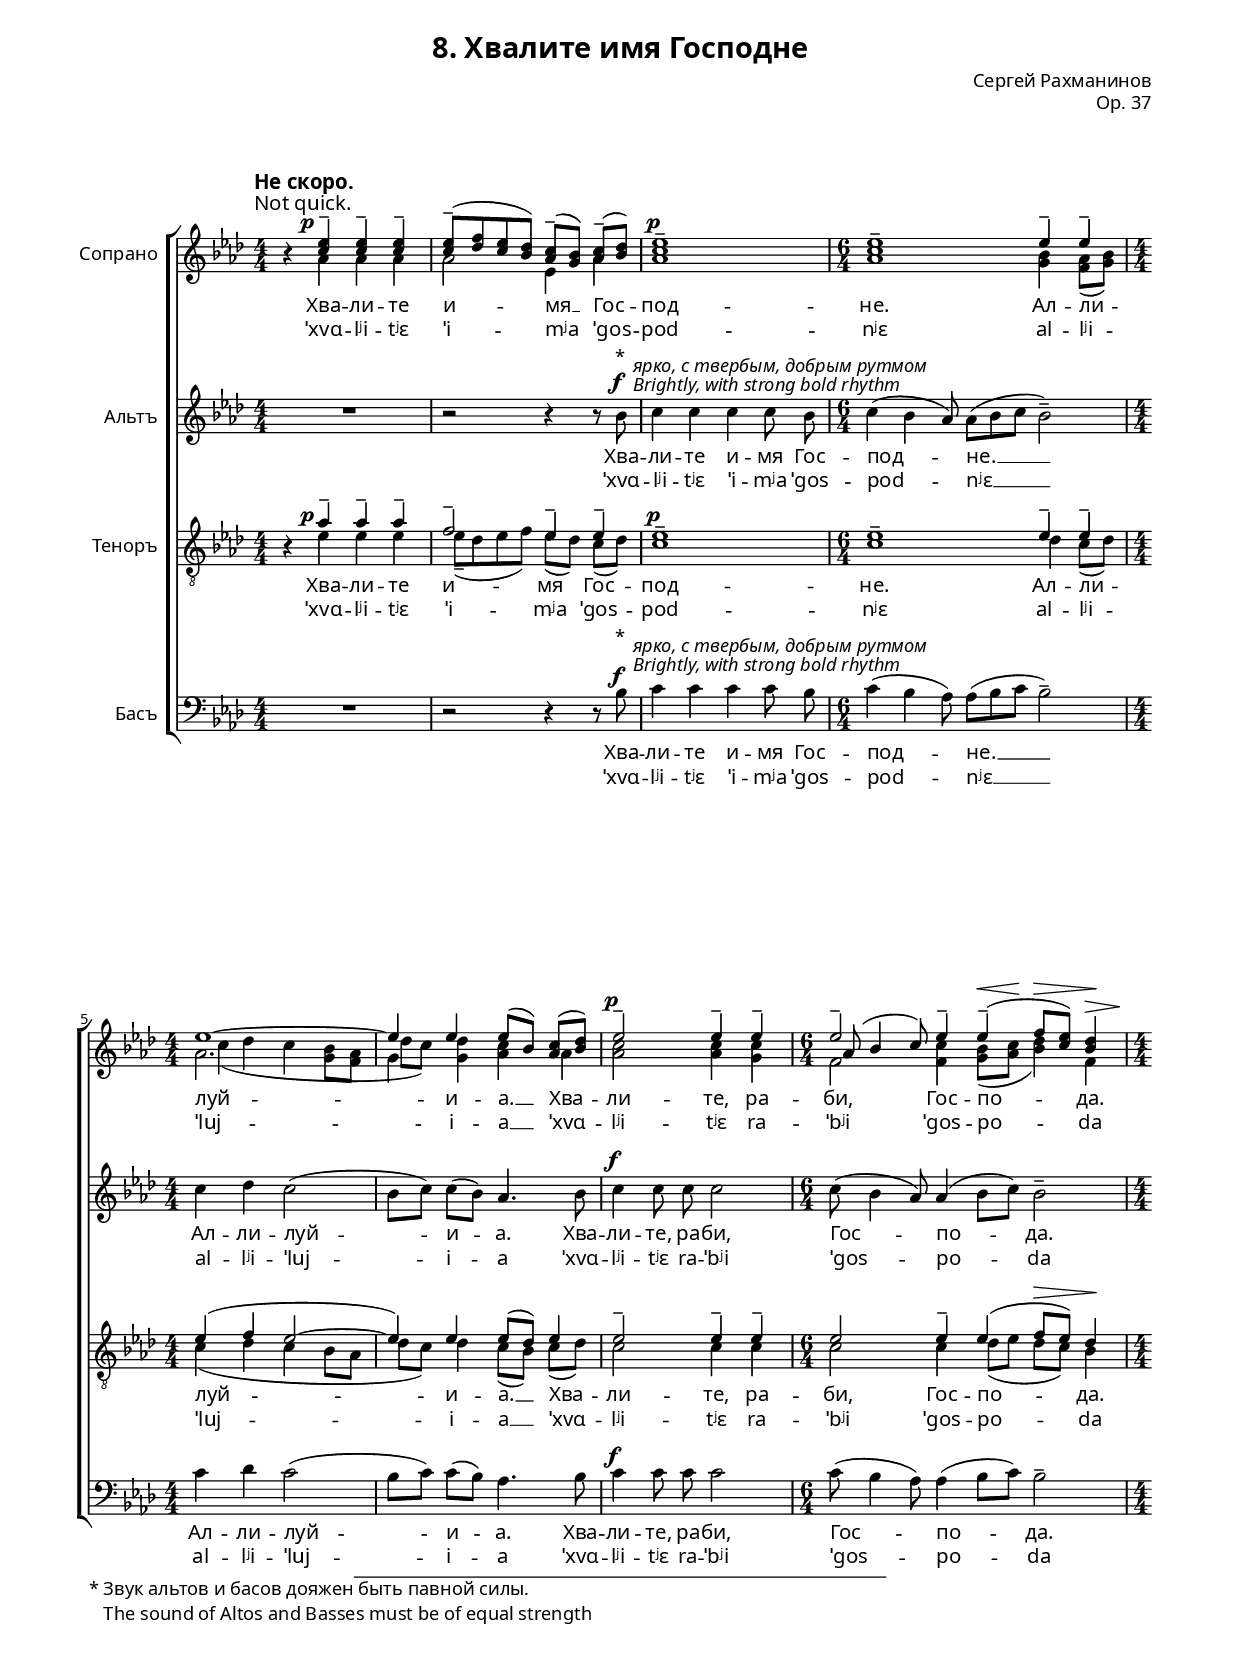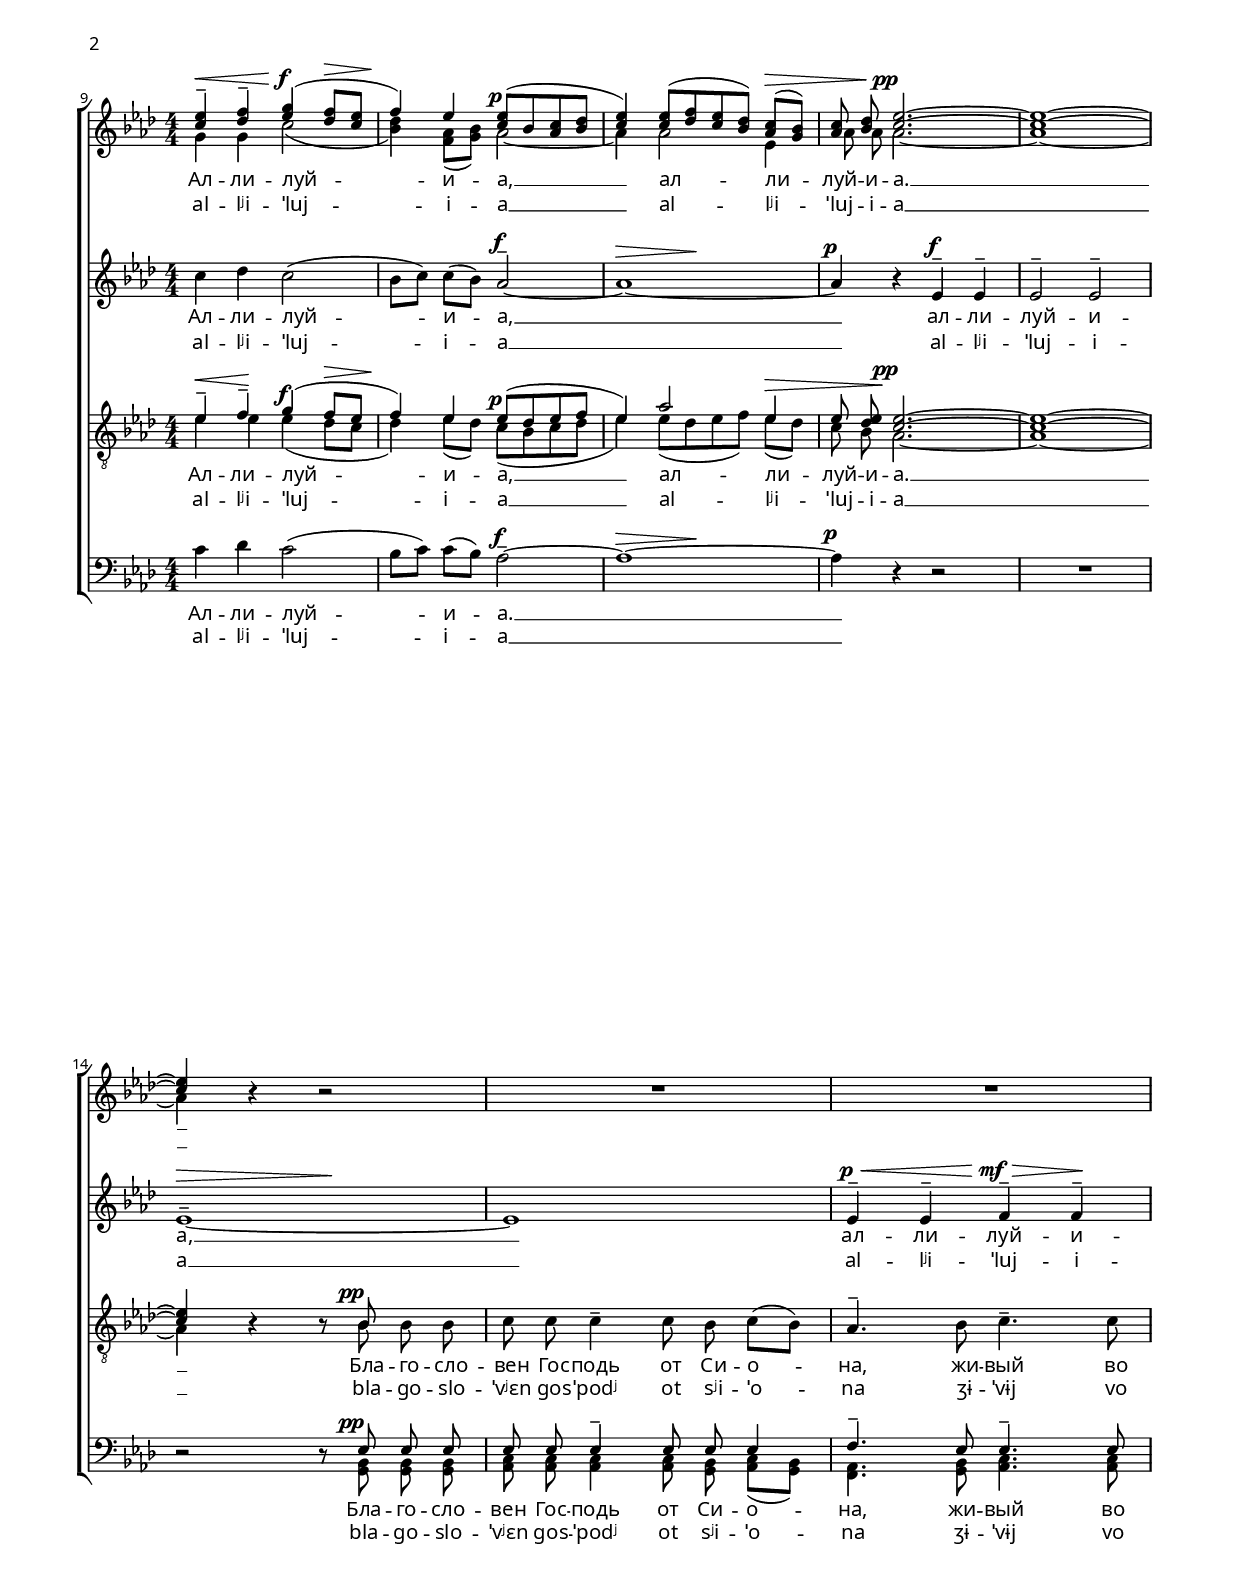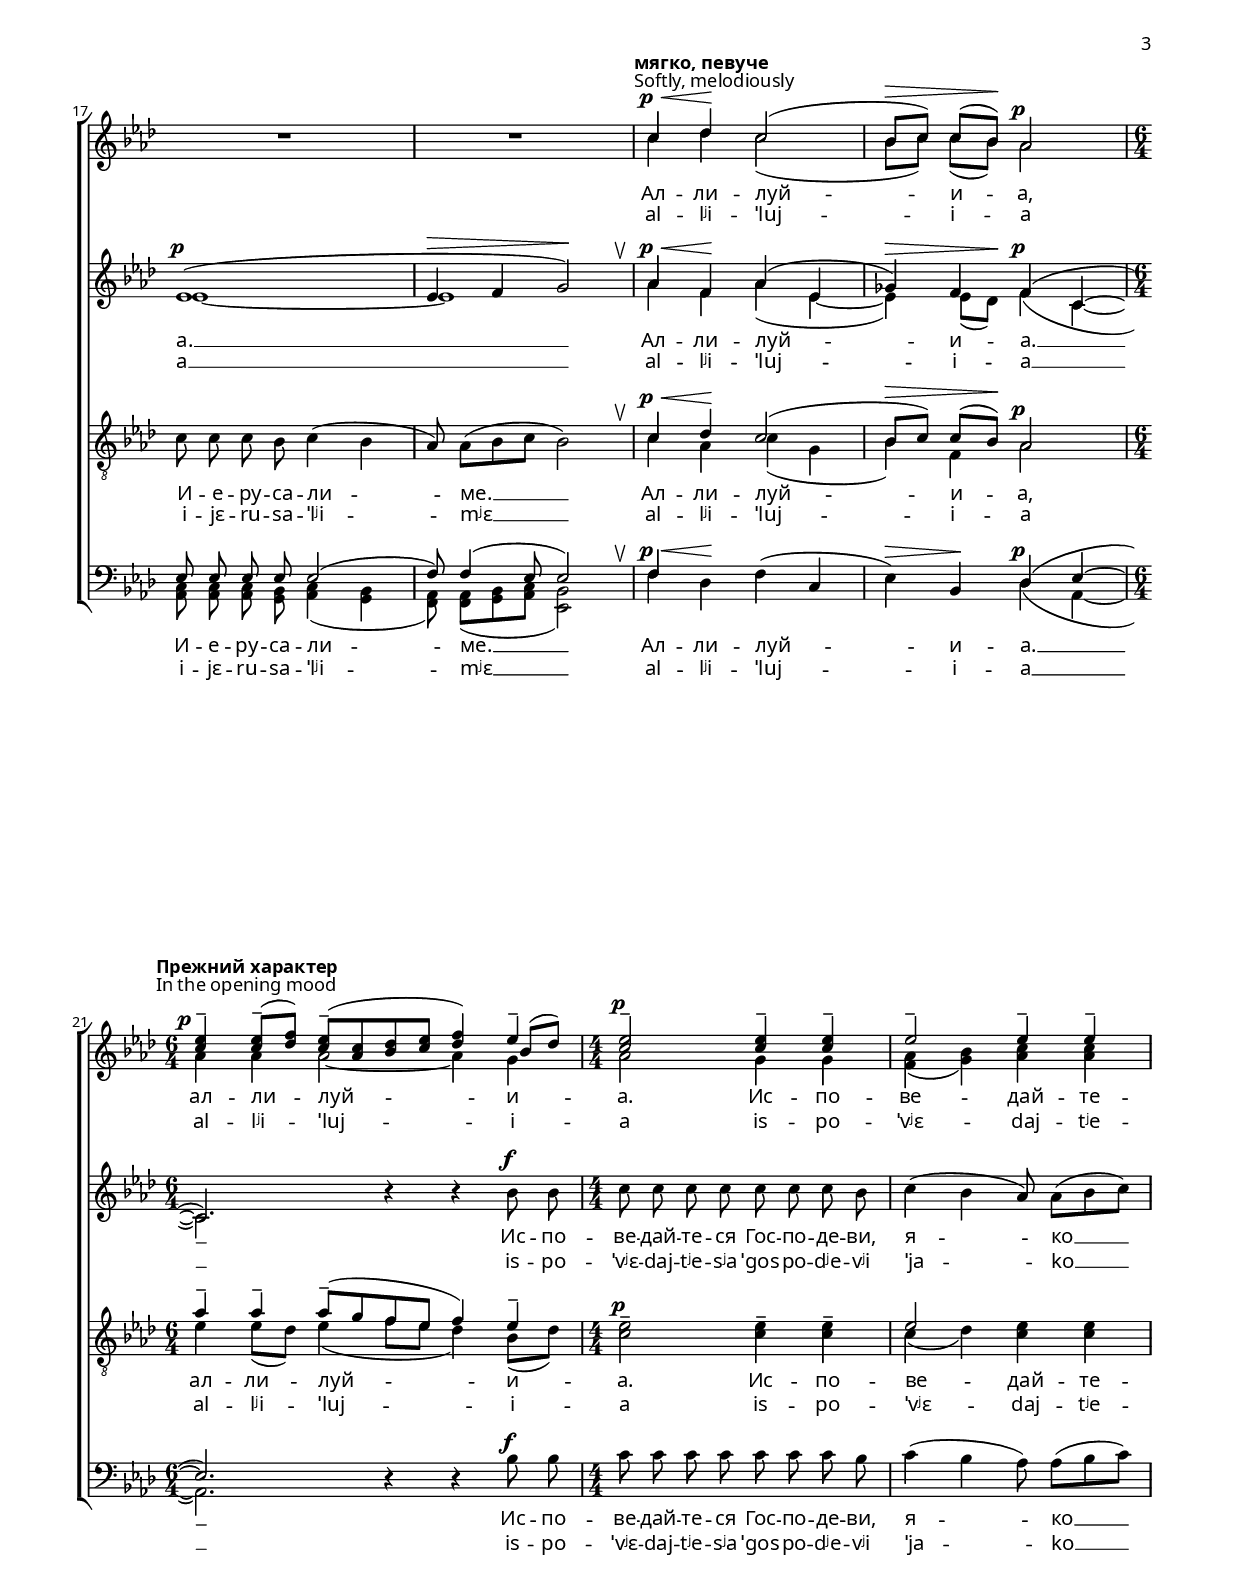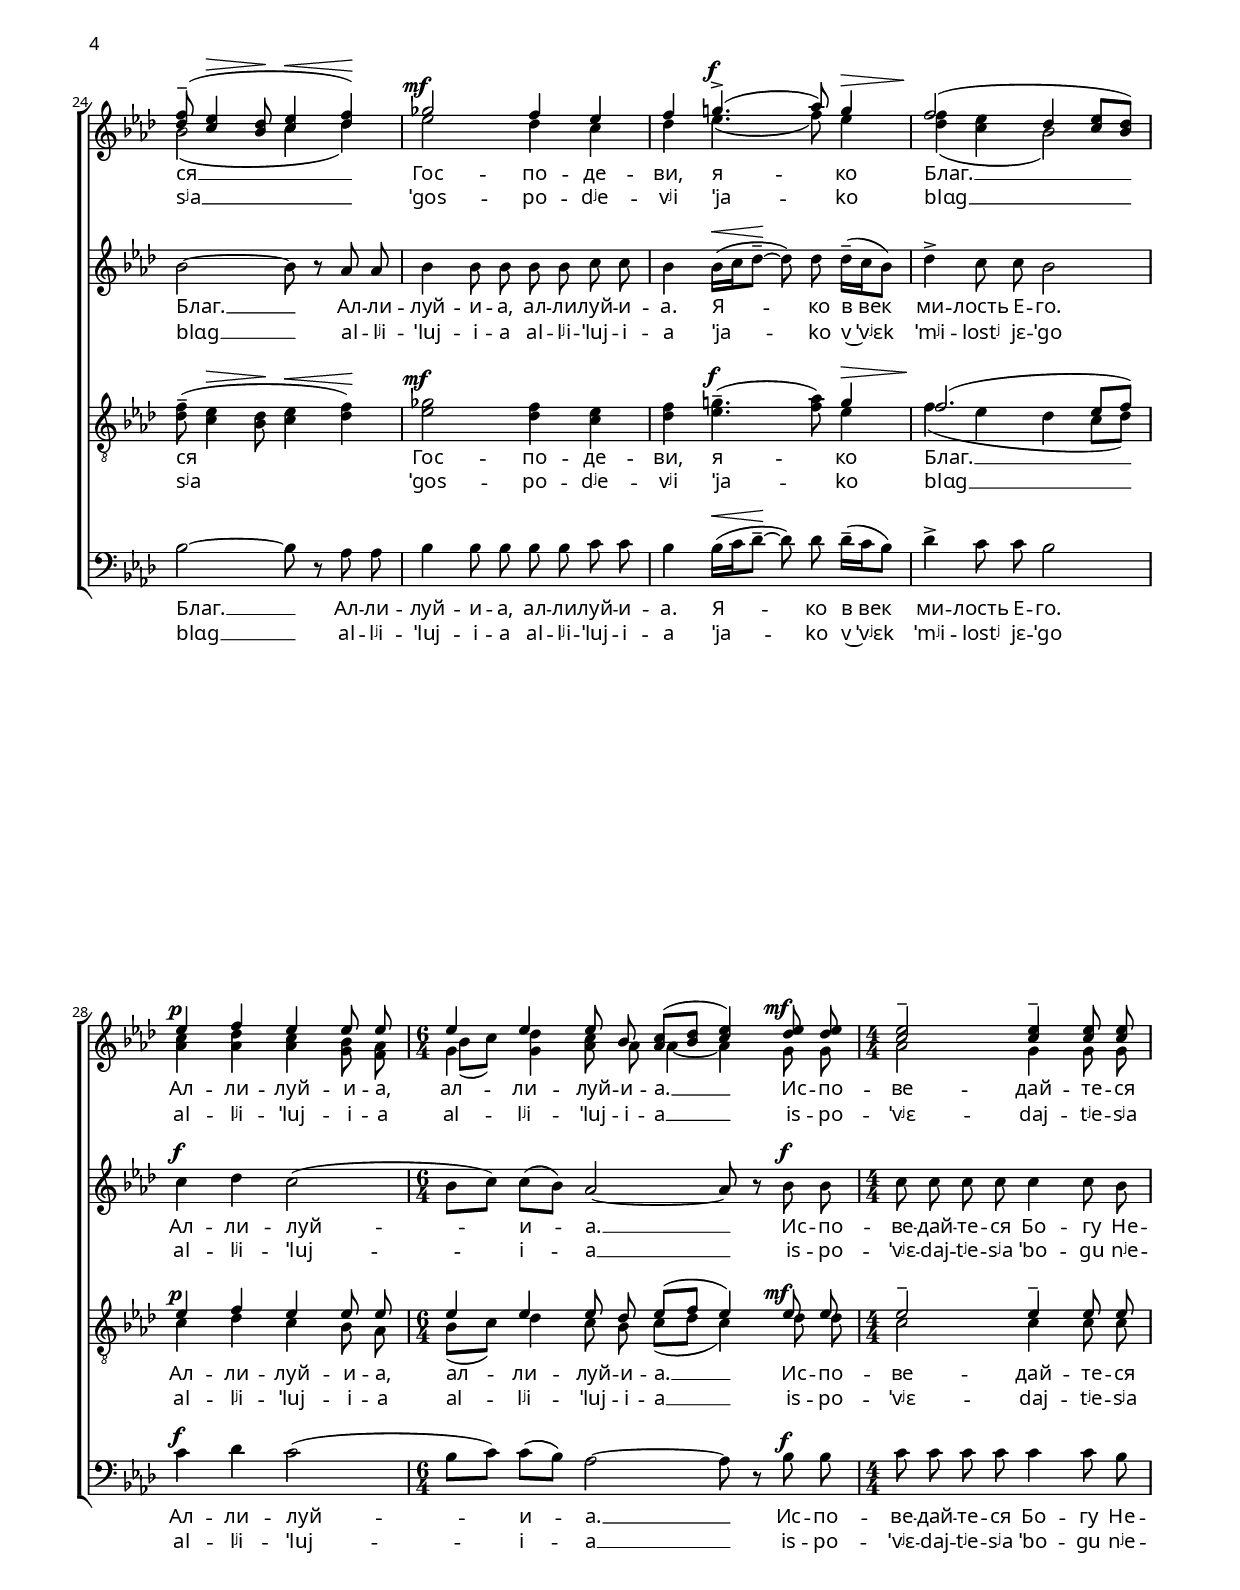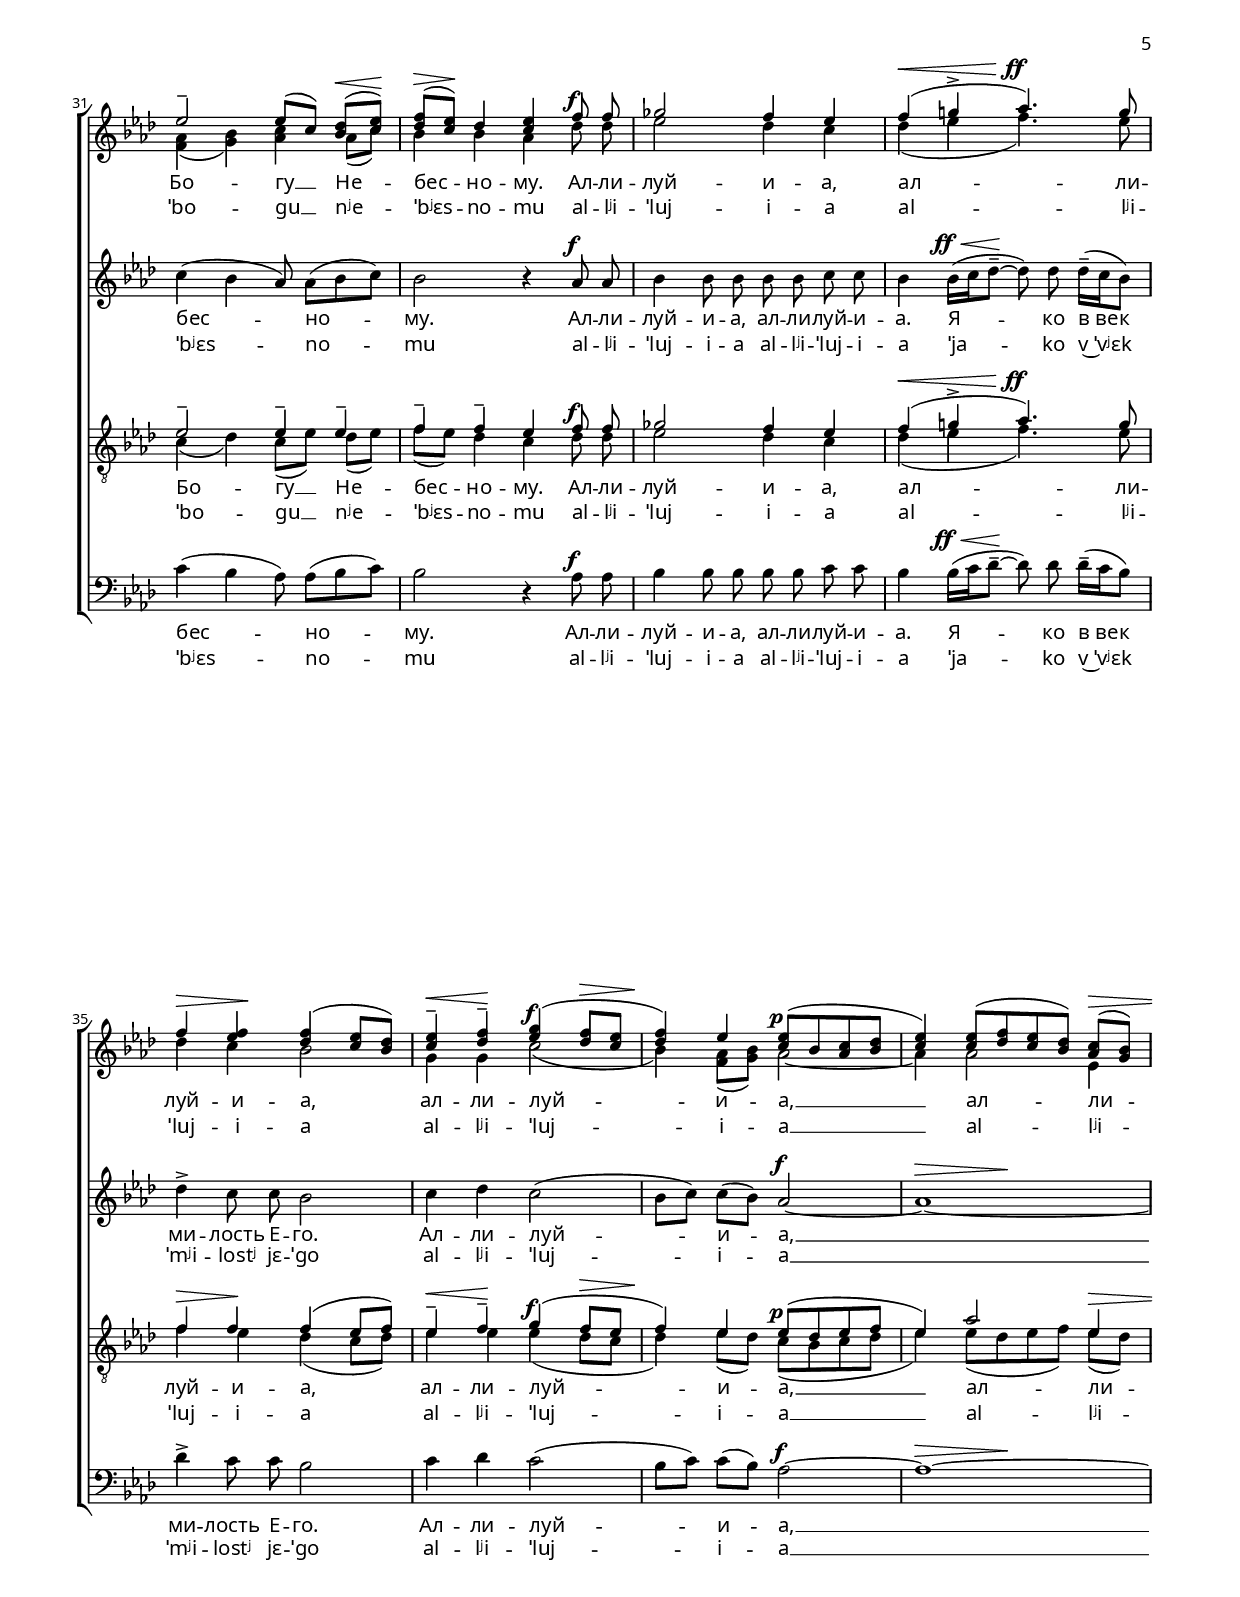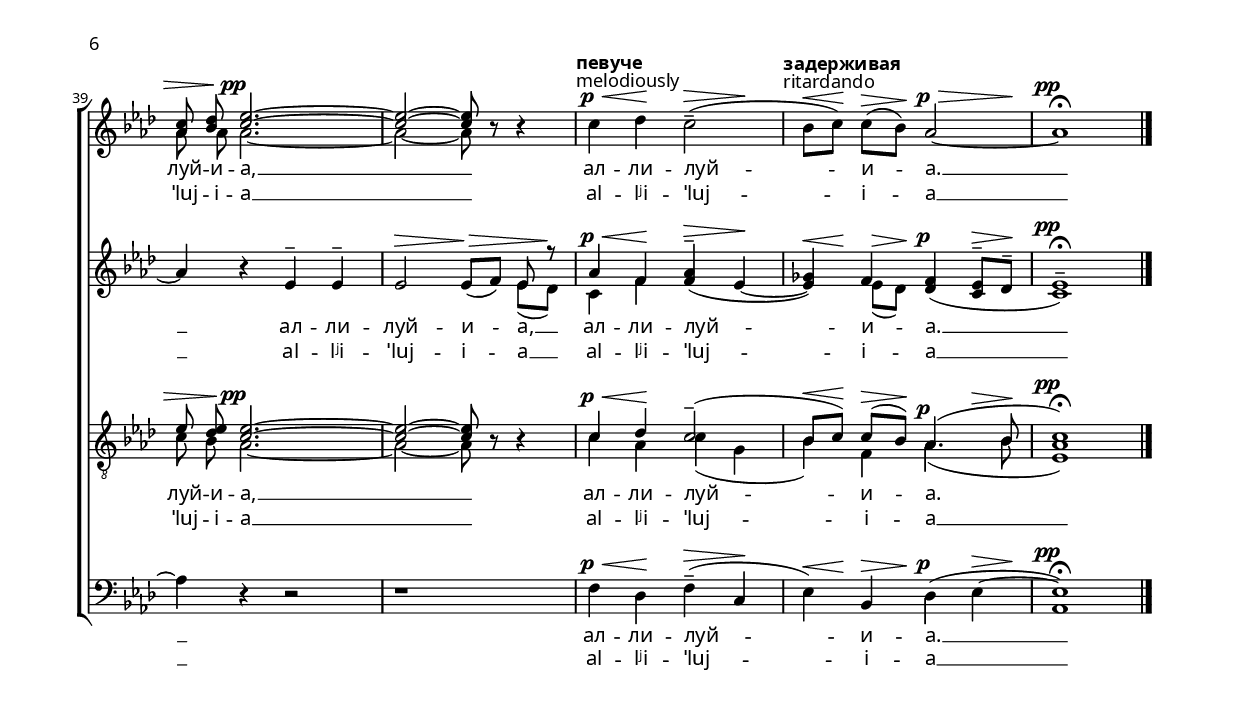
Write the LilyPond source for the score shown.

\version "2.24.0"

\version "2.24.0"
humming = \markup {\bold +}

soprano = \markup{ \center-align { "Сопрано" } }
alto = \markup{ \center-align { "Альтъ" } }
tenor = \markup{ \center-align { "Теноръ" } }
t-solo = \markup{ \center-align { "Т.соло" } }
bass = \markup{ \center-align { "Басъ" } }

% fairly quick
abbastanza_presto = \markup{\bold "Довольно скоро"}

% In moderate tempo
ritmo_moderato_metà_del_movimento = \markup {\left-align {\bold "Умеренный темп"} "(движение половинами)"}

%
molto_espressivo = \markup { "очень выразительно" }

abbastanza_presto_ma_con_calma_e_delicatezza = \markup {\bold  "Довольно скоро, но покойно и мягко"}
% Ogni volta più forte, più allegro
ogni_volta_più_forte_più_allegro = \markup {\bold  "С каждым разом звучнее, бодрее" }
ritmo_ancora_più_veloce = \markup {\bold  "Темп еще быстрее" }
molto_ritmicamente = \markup {\bold  "очень ритмично" }
senza_sosta_leggero_morbido = \markup {\bold  "Прежний темп  легко мягко" }
senza_sosta = \markup {\bold  "Прежний темп" }

% Piuttosto lentamente ()
ritardando = \markup {\bold  "задерживая"}

non_presto = \markup {{\bold  "не скоро"} "(движение половинами)" }
% un po' più lento
un_po_più_lento = \markup { \bold "немного медленнее" }
% tutto è più lento , tutto più debole
tutto_più_lento_più_debole = \markup {\bold  "всё медленнее, всё слабее" }
a_tempo = \markup {\bold  "в темпе" }
% lentamente , molto delicatamente . con un grande senso
lentamente_molto_delicatamente_con_un_grande_senso = \markup {\bold  "медленно, очень мягко. с большим чувством"}


lentamente = \markup {{\bold  "медленно"}}
perdersi = \markup {{\bold "теряясь"}}
short_edition = \markup {{\bold  "Облегченная редакция"}}


%% All movements
ritenuto = \tempo "задерживая"

%% Movement 4
adagietto_allaBreve = \tempo \markup {"Довольно медленно" \small \medium "(движение половинами)"}
pocoRitenuto = \tempo "немного задерживая"
aTempo = \tempo "прежний темп"
dirMoltoCantabile = \markup {\small \italic  "очень певуче" }


%% Movement 6
% Andante, leggiero, molto dolce
tempo_Покойно_легко_очень_нежно = \tempo "Покойно, легко, очень нежно"

% molto dolce
dir_очень_нежно = \markup {\small \italic "очень нежно"}
% poco marcato
dir_немного_выделяя = \markup { \small \italic "немного выделяя" }

lunga_pausa = \markup { \column { \center-align {\bold "длинная" \line {\bold "пауза"} } } }

% In the original manuscript titled Doxology small
% = \markup { "В автографе первоначально озаглавлено Славословие малое" }


%% Movement 12

tempoTrans =
#(define-music-function
     (tempoChu tempoIt)
     (markup? markup?)
   #{
     \tempo \markup \large { \override #'(baseline-skip . 2.5 ) \column { \line { \bold \concat { #tempoChu "." } } \line { \normal-text \concat { #tempoIt "."} }}}
   #})

textMarkTrans =
#(define-music-function
     (textChu textIt)
     (markup? markup?)
   #{
     \textMark \markup \normalsize { \column { \line { \bold #textChu } \line { #textIt  }}}
   #})

tempoAndMarkTrans =
#(define-music-function
     (tempoChu markChu tempoIt markIt)
     (markup? markup? markup? markup?)
   #{
     \tempo \markup \large { \column { \line { \bold \large \concat { #tempoChu "." } \normalsize #markChu } \line { \normal-text \large \concat { #tempoIt "."}  \normalsize \normal-text #markIt }}}
   #})

tempoAndMarkTransV =
#(define-music-function
     (tempoChu markChu tempoIt markIt)
     (markup? markup? markup? markup?)
   #{
     \tempo \markup \large { \override #'(baseline-skip . 2 ) \column {
         \line { \bold \large #tempoChu }
         \line { \normalsize #markChu }
         \vspace #.2
         \line { \normal-text \large #tempoIt }
         \line { \normalsize \normal-text #markIt }
    }}
   #})

dirTrans =
#(define-music-function
    (textChu textIt)
    (markup? markup?)
  #{
    ^\markup \normalsize {
      \override #'(baseline-skip . 1.8 )
      \italic \column { \line { #textChu } \line { #textIt  }}
    }
  #})

tempo_Медленнее = \tempoTrans "Медленнее" "Più lento"
tempo_medlennee = \tempoTrans "Медленнее" "Slower"
tempo_Медленнее_певуче = \tempoAndMarkTrans "Медленнее" "Певуче" "Più lento" "Cantabile"
tempo_Медленнее_певуче_V = \tempoAndMarkTransV "Медленнее." "Певуче." "Più lento" "Cantabile"
tempo_Еще_шире = \tempoTrans "Еще шире" "Allargando" % "Ancora piu largo"
% Прежний темп
tempo_В_прежнем_темпе = \tempoTrans "В прежнем темпе" "Tempo I"

mark_v_tempe = \textMarkTrans "в темпе" "a tempo"
mark_в_темпе = \textMarkTrans "в темпе" "a tempo"
tempo_В_темпе = \tempoTrans "В темпе" "A tempo"
tempo_Темп_быстрее = \tempoTrans "Темп быстрее" "Più mosso"
tempo_бсё_оживленнее = \tempoAndMarkTrans "Темп бсё оживленнее" "Звучность остается легкой" "Più vivace" "Sempre leggiero"

mark_мягко = \textMarkTrans "мягко" "dolce"
mark_ослабляя_звук = \textMarkTrans "ослабляя звук" "diminuendo"

dir_певуче = \dirTrans "певуче" "cantabile"
dir_коротким_звуком = \dirTrans "коротким звуком" "secco"
dir_легко = \dirTrans "легко" "leggiero"

%% Movement 8

% Bright, with a strong, solid rhthym
dir_jarko_s_tverbym_dobrym_rytmom = \dirTrans "ярко, с твербым, добрым рутмом" "Brightly, with strong bold rhythm"
mark_mjagko_pevutshe = \textMarkTrans "мягко, певуче" "Softly, melodiously"
mark_prezhdnij_harakter = \textMarkTrans "Прежний характер" "In the opening mood"

%% Movement 9
tempo_medlennee_tjazhelee = \tempoTrans "Медленнее, тяжелее" "Slower, heavier"
dir_zytshno = \dirTrans "зычно" "resonantly"
tempo_kak_prezhde = \tempoTrans "Темп, как прежде" "Tempo as before" % Sama kuin ennen
dir_vyrazytelno = \dirTrans "выразительно" "expressively" % ilmeikkäästi
mark_eshtshe_medlennee_i_zadershivaja = \tempoTrans "Еще медленнее и задерживая" "Still slower"
tempo_medlenno_i_pevutshe = \tempoTrans "Медленно и певуче" "Slowly and melodiously"
tempo_opjat_medlennee = \tempoTrans "Опять медленнее" "Again slower"
tempo_shtshiroko = \tempoTrans "Щироко" "Broadly"
tempo_pervonachalnyj_temp_quasi_mormorando = \tempoAndMarkTransV "Первоначальный темп" "Почти шепотом. Выделяются только указанные нажимы" "The opening tempo" "Almost whispering. Only the notes expressly marked should stand out"

mark_pevutshe = \textMarkTrans "певуче" "melodiously"

%% Movement 10

dir_silno_reshitelno_etc = \dirTrans "Сильно. Решительно. Акцентируя все ноты" "Strong resolute, accentuating all notes"
dir_kak_ranshe = \dirTrans "Как раньше" "As before"

%% Movement 11
tempo_medlenno_tjagutshe_etc = \tempoAndMarkTrans "Медленно. Тягуче" "Бсе время опираясь на мелодию басов" "Slowly, drawn out" "The structure of the upper voices is superimposed throughout on the melody of the bass" % Adagio. Sostenuto
tempo_tot_zhe_temp_etc = \tempoAndMarkTransV
  \markup { \concat {
      "Тот же темп "
      \override #'(font-size . -3) \rhythm {{ 4 }}
      "="
      \override #'(font-size . -3) \rhythm {{ 4 }}
  }}
  "Очень легко и нежно"
  "In the same tempo" % L'istesso tempo
  "Very lightly and tenderly" % Molto leggiero e dolce

tempo_kak_v_natshale = \tempoTrans "Как в начале" "As at the beginning"
tempo_kak_ranshe = \tempoTrans "Как раньше" "As before"
temp_nemnogo_bystree_nervonatshalnogo = \tempoTrans "Темп немного быстрее нервоначального" "Tempo a little quicker than at the beginning"
tempo_predyduschij_temp = \tempoTrans "Предыдущий темп" "The former tempo"
tempo_pervonachalnyj_temp = \tempoTrans "Первоначальный темп" "The opening tempo" % p.45 Tempo of the beginning
tempo_zamedljaja_i_oslabljaja_zvutshnost = \tempoTrans "Замедляя и ослабляя звучность" "Always slower and slower" % Hidastaen ja sointia heikentäen -> Rallentando e diminuendo??
tempo_kak_i_prezhnih_slutshajah = \tempoTrans "Как и прежних случаях" "As before" % Kuten aikaisemmissa tapauksissa

dir_nemnogo_vydvigaja_nizhnij_golos = \dirTrans "немного выдвигая нижний голос" "The lower voice a little prominent"
mark_usilivaja_zvutshnost = \textMarkTrans "усиливая звучность" "Always louder" % Voimakkaammin

%% Movement 14
% нежно gently - soave?; мягко softly - dolce?
% MR oli tuossa molto soave...
mark_otchenj_mjagko = \textMarkTrans "очень мягко" "dolcissimo"
mark_postepenno_oslablajaja_zvuk = \textMarkTrans "постепенно ослабляя звук" "diminuendo"
% Movement 9, 14
dir_nemnogo_vydeljaja = \dirTrans "немного выделяя" "poco marcato"

%% All movements
tempo_medlenno = \tempoTrans "Медленно" "Adagio" % Andante sostenuto? Lento? Andante?
tempo_ne_skoro = \tempoTrans "Не скоро" "Not quick"
tempo_ne_skoro_alla_breve = \tempoAndMarkTrans "Не скоро" "(движение половинами)" "Not quick" "(beat halves)"
tempo_Довольно_скоро = \tempoTrans "Довольно скоро" "Moderato"
tempo_dobolno_skoro = \tempoTrans "Довольно скоро" "Fairly quick"
tempo_dobolno_skoro_s_jarkom_rutmom = \tempoTrans "Довольно скоро, с ярком рутмом" "Moderato, con ritmo vivace"

tempo_prezhnij_temp = \tempoTrans "Прежний темп" "Tempo I"

mark_zaderzhivaja = \textMarkTrans "задерживая" "ritardando"
mark_zaderzh = \textMarkTrans "задерж." "rit."
mark_nemnogo_skoree = \textMarkTrans "немного скорее" "poco più mosso"
tempo_nemnogo_skoree_s_vozmozhnoi_etc = \tempoAndMarkTrans "Немного скорее" "С возмошной силой и твердостью" "A little quicker" "With all possible force and energy"

dir_otshen_pevutshe = \dirTrans "очень певуче" "very melodiously"
dir_otshen_mjagko = \dirTrans "очень мягко" "very dulcet"
dir_korotkim_zvukom = \dirTrans "коротким звуком" "detached, not legato" % p.53
dir_legko = \dirTrans "легко" "lightly"
dir_silno = \dirTrans "сильно" "standing out"

%% Deprecated
ritardando = \textMarkTrans "задерживая" "ritardando"

\include "../layout.ily"
\version "2.24.0"

\version "2.24.0"

sXVIIIaOne = \relative es'' {
  r4 es4-- \tweak DynamicText.X-offset -2 \p es4-- es4-- | % 2
  es8--([ f8 es8 des8]) c8--([ bes8]) c8--([ des8]) | % 3
  es1-- \p | % 4
}
sXVIIIaTwo = \relative c'' {
  r4 c4-- \tweak DynamicText.X-offset -2 \p c4-- c4-- | % 2
  c8--([ des8 c8 bes8]) as8--([ g8]) as8--([ bes8]) | % 3
  c1-- \p | % 4
}
sXVIIIaThree = \relative as' {
  r4 as4-- \tweak DynamicText.X-offset -2 \p as4-- as4-- | % 2
  as2 es4 as4 | % 3
  as1-- \p | % 4
}

sXVIIIbOne = \relative es'' {
  es1-- es4-- es4-- | % 5
}
sXVIIIbTwo = \relative c'' {
  c1-- bes4 as8([ bes8]) | % 5
}
sXVIIIbThree = \relative as' {
  as1-- g4 f8([ g8]) | % 5
}

sXVIIIcOne = \relative es'' {
  es1~ | % 6
  es4 es4 es8([ bes8]) <as c>8([ <bes des>8]) | % 7
  es2-- \p es4-- es4-- | % 8
  \time 6/4  es2-- es4-- es4(-- f8[ <c es>8]) <bes des>4
  \> | % 9

  <c es>4-- \< <des f>4-- <es g>4( \f <des f>8 \> [ <c es>8] |
  \barNumberCheck #10
  f4) \! es4 <c es>8([ \p bes8 <as c>8 <bes des>8] | % 11
  <c es>4) <c es>8([ <des f>8 <c es>8 <bes des>8]) <as c>8([ \> <g bes>8]) | % 12
  <as c>8 <bes des>8 <c es>2.~ \pp | % 13
  <c es>1~ | % 14

  <c es>4
}
sXVIIIcTwo = \relative c'' {
  \once \override NoteColumn.force-hshift = #2.0
  c4( des4 c4 s4 | % 6
  \once \override NoteColumn.force-hshift = #1.2
  des8[ c8]) s4 s4 s4 | % 7
  s1 | % 8
  \voiceThree
  \once \override NoteColumn.force-hshift = #1.2
  as8( bes4 c8) s4 s4 s4 s4 | % 9

  s1*5 | % 14
}
sXVIIIcThree = \relative as' {
  as2. <g bes>8[ <f as>8] | % 6
  g4 <g des'>4 <as c>4 \once \override NoteColumn.force-hshift = #1.2 as4 | % 7
  <as c>2 <as c>4 <g c>4 | % 8
  f2 <f c'>4 <g bes>8([ \< <as c>8] \! <bes des>4) \> f4 \! | % 9

  g4 g4 c2( | \barNumberCheck #10
  <bes des>4) <f as>8([ <g bes>8]) as2~ | % 11
  as4 as2 es4 | % 12
  \once \override NoteColumn.force-hshift = #1.2 as8
  as8 as2.~ | % 13
  as1~ | % 14

  as4
}

sXVIIId = \relative {
  r4 r2 | % 15
  R1*4 | % 19
}

sXVIIIeOne = \relative c'' {
  c4 \p \< des4 \! c2( | \barNumberCheck #20
  bes8[ \> c8]) c8([ bes8]) \! as2 \p | % 21

  <c es>4-- \tweak DynamicText.X-offset -2 \p
  <c es>8--([ <des f>8]) <c es>8--([ <as c>8 <bes des>8 <c es>8] <des f>4)
  es4-- | % 22
  <c es>2-- \p <c es>4-- <c es>4-- | % 23
  es2-- es4-- es4-- | % 24

  <des f>8--( <c es>4 \> <bes des>8 \! <c es>4 \< <des f>4) \! | % 25
  ges2 \mf f4 es4 | % 26
  f4 g!4.->( \f as8) g4 \> | % 27
  f2( \! des4 <c es>8[ <bes des>8]) | % 28

  es4 \p f4 es4 es8 es8 | % 29
  es4 es4 es8 bes8 <as c>8([ <bes des>8] <c es>4) <des es>8 \mf <des es>8 |
  \barNumberCheck #30
  <c es>2-- <c es>4-- <c es>8 <c es>8 | % 31

  es2-- es8([ c8]) <bes des>8([ \< <c es>8]) \! | % 32
  <des f>8([ \> <c es>8]) \! des4 <c es>4 f8 \f f8 | % 33
  ges2 f4 es4 | % 34
  f4( \< g!4-> as4. ) \ff g8 | % 35

  f4 \> <es f>4 \! <des f>4( <c es>8[ <bes des>8]) | % 36
  <c es>4-- \< <des f>4-- \! <es g>4( \f <des f>8[ \> <c es>8] | % 37
  <des f>4) \! es4 <c es>8([ \p bes8 <as c>8 <bes des>8] | % 38
  <c es>4) <c es>8([ <des f>8 <c es>8 <bes des>8]) <as c>8([ \> <g bes>8]) | % 39

  <as c>8 <bes des>8 <c es>2.~ \pp | \barNumberCheck #40
  <c es>2~ <c es>8
}
sXVIIIeTwo = \relative c'' {
  s1*2 | % 21

  \voiceThree
  s4*5 \once \override NoteColumn.force-hshift = #1.2 bes8([ des8]) | % 22
  s1*2 | % 24

  s1*4 | % 28

  \voiceFour
  s1 | \once \override NoteColumn.force-hshift = #1.2 bes8([ c8]) s4*5 |
  s1 | % 31
}
sXVIIIeThree = \relative c'' {
  c4 des4 c2( | \barNumberCheck #20
  bes8[ c8]) c8([ bes8]) as2 | % 21

  as4 as4 as2~ as4 g4 | % 22
  as2 g4 g4 | % 23
  <f as>4( <g bes>4) <as c>4 <as c>4 | % 24

  bes2( c4 des4) % | 25
  es2 des4 c4 | % 26
  des4 es4.( f8) es4 | % 27
  <des f>4( <c es>4 bes2) | % 28

  <as c>4 <as des>4 <as c>4 <g bes>8 <f as>8 | % 29
  g4 <g des'>4 <as c>8 as8 \once \override NoteColumn.force-hshift = #1.2 as4 ~ as4 g8 g8 | \barNumberCheck #30
  as2 g4 g8 g8 | % 31

  <f as>4( <g bes>4) <as c>4 as8([ c8]) | % 32
  bes4 bes4 as4 des8 des8 | % 33
  es2 des4 c4 | % 34
  des4( es4 f4.) es8 | % 35

  des4 c4 bes2 | % 36
  g4 g4 c2( | % 37
  bes4) <f as>8([ <g bes>8]) as2~ | % 38
  as4 as2 es4 | % 39

  as8 as8 as2.~ | \barNumberCheck #40
  as2~ as8
}


sXVIIIf =  \relative c'' {
  r8 r4 | % 41
  c4 \p \< des4 \! <>\> \after 4 \! c2--( | % 42
  bes8[ \< c8]) \! c8([ \> bes8]) \! <>\p \> \after 4. \! as2~ | % 43
  as1 \pp \fermata
}


sopranoMusicXVIII = {
  <<
    {
      \voiceOne <<
        \sXVIIIaOne
        \sXVIIIaTwo
      >>
    }
    \new Voice { \voiceTwo \voiceTwoVisual \sXVIIIaThree }
  >> \oneVoice
  <<
    { \voiceOne \sXVIIIbOne }
    \new Voice {
      \voiceTwo \voiceTwoVisual <<
        \sXVIIIbTwo
        \sXVIIIbThree
      >>
    }
  >> \oneVoice
  <<
    { \voiceOne \sXVIIIcOne }
    \new Voice { \voiceFour \voiceTwoVisual \sXVIIIcTwo }
    \new Voice { \voiceTwo \sXVIIIcThree }
  >> \oneVoice
  \sXVIIId
  <<
    { \voiceOne \sXVIIIeOne }
    \new Voice { \voiceFour \sXVIIIeTwo }
    \new Voice { \voiceTwo \sXVIIIeThree }
  >> \oneVoice
  \sXVIIIf
}

sXVIIILyricsAligner = {
  \sXVIIIaOne
  \sXVIIIbThree
  \sXVIIIcOne
  \sXVIIId
  \sXVIIIeOne
  \sXVIIIf
}

\version "2.24.0"

aXVIIIa = \relative bes' {
  R1 | % 2
  r2 r4 r8
  bes8 \f
  \tweak TextScript.X-offset 2
  -\footnote "*" #'(-0.8 . 0.05) \markup {
    "*" \column {
      "Звук альтов и басов дояжен быть павной силы."
      "The sound of Altos and Basses must be of equal strength"
    }
  } \dir_jarko_s_tverbym_dobrym_rytmom | % 3
  c4 c4 c4 c8 bes8 | % 4
  c4( bes4 as8) as8([ bes8 c8] bes2--) | % 5

  c4 des4 c2( | % 6
  bes8[ c8]) c8([ bes8]) as4. bes8 | % 7
  c4 \f c8 c8 c2 | % 8
  c8( bes4 as8) as4( bes8[ c8]) bes2-- | % 9

  c4 des4 c2( | \barNumberCheck #10
  bes8[ c8]) c8([ bes8]) as2--~ \f | % 11
  <>\> \after 8*3 \! as1~ | % 12
  as4 \p r4 es4-- \f es4-- | % 13
  es2-- es2-- | % 14

  <>\> \after 2 \! es1--~ | % 15
  es1 | % 16
  es4-- \p \< es4-- f4-- \mf \> f4-- \! | % 17
}

aXVIIIbUpper = \relative es' {
  es1( \p | % 18
  es4 \> f4 g2) \! \breathe | % 19
  as4 \p \< f4 \! as4( es4 | \barNumberCheck #20
  ges4) \> \after 8 \! f4 f4( \p c4 ~ | % 21

  c2.)
}
aXVIIIbLower = \relative es' {
  es1 ~ | % 18
  es1 | % 19
  as4 f4 as4( es4~ | \barNumberCheck #20
  es4) es8([ des8]) f4( c4 ~ | % 21

  c2.)
}

aXVIIIc = \relative bes' {
  r4 r4 bes8 \f bes8 | % 22
  c8 c8 c8 c8 c8 c8 c8 bes8 | % 23
  c4( bes4 as8) as8([ bes8 c8]) | % 24

  bes2~ bes8 r8 as8 as8 | % 25
  bes4 bes8 bes8 bes8 bes8 c8 c8 | % 26
  bes4 bes16([ \< c16 des8-- ~ \! ] des8) des8 des16--([ c16 bes8]) | % 27
  des4-> c8 c8 bes2 | % 28

  c4 \f des4 c2( | % 29
  bes8[ c8]) c8([ bes8]) as2~ as8 r8 bes8 \f bes8 | \barNumberCheck #30
  c8 c8 c8 c8 c4 c8 bes8 | % 31

  c4( bes4 as8) as8([ bes8 c8]) | % 32
  bes2 r4 as8 \f as8 | % 33
  bes4 bes8 bes8 bes8 bes8 c8 c8 | % 34
  bes4 bes16([ \ff \< c16 des8-- ~ ] \! des8) des8 des16--([ c16 bes8]) | % 35

  des4-> c8 c8 bes2 | % 36
  c4 des4 c2( | % 37
  bes8[ c8]) c8([ bes8]) as2~ \f | % 38
  <>\> \after 8*3 \! as1~ | % 39

  as4 \! r4 es4-- es4-- | \barNumberCheck #40
  es2 \> es8([ \> f8])
}

aXVIIIdUpper = \relative es' {
  es8 r8 \! | % 41
  as4 \p \< f4 \! \oneVoice <f as>4--( \> es4~ \! | % 42
  <es ges>4) \voiceOne f4 \oneVoice <des f>4( \p <c es>8--[ \> des8--] \! | % 43
  <c es>1--) \pp \fermata
}
aXVIIIdLower = \relative es' {
  es8([ des8]) | % 41
  c4 f4 s2 |
  s8 \< s8 \! es8([ \> des8]) \! s2 | % 43
  s1
}

aXVIIIdLyricsAligner = \relative es {
  es8([ des8]) | % 41
  c4 f4 f4( es4~ |
  es4) es8([ des8]) des4( c8[ des8] |
  c1) |
}

altoMusicXVIII = {
  \aXVIIIa
  << { \voiceOne \aXVIIIbUpper } \new Voice { \voiceTwo \aXVIIIbLower } >> \oneVoice
  \aXVIIIc
  << { \voiceOne \aXVIIIdUpper } \new Voice { \voiceTwo \aXVIIIdLower } >> \oneVoice
}

aXVIIILyricsAligner = {
  \aXVIIIa
  \aXVIIIbUpper
  \aXVIIIc
  \aXVIIIdLyricsAligner
}

\version "2.24.0"

tXVIIIaUpper = \relative as' {
  r4 as4-- \tweak DynamicText.X-offset -2 \p as-- as-- | % 2
  f2-- es4-- es-- | % 3
  es1-- \p | % 4
}
tXVIIIaLower = \relative es' {
  r4 es4 es es | % 2
  es8--[( des es f]) es[( des]) c[( des]) | % 3
  c1 | % 4
}

tXVIIIbUpper = \relative as' {
  es1-- es4-- es-- | % 5

  es4( f es2~ | % 6
  4) es4 es8[( des)] es4 | % 7
  es2-- 4-- 4-- | % 8
  2 4-- 4( f8[ \> es]) des4 \! | % 9

  es4-- \< f4-- \! g4( \f f8[ \> es8] | \barNumberCheck #10
  f4) \! es4 es8([ \p des8 es8 f8] | % 11
  es4) as2 es4 \> | % 12
  es8 <des es>8 \! <c es>2.~ \pp | % 13
  <c es>1~ | % 14

  <c es>4 r4 r8 bes8 \pp
}
tXVIIIbLower = \relative es' {
  c1 des4 c8[( des)] | % 5

  c4( des c bes8[ as8] | % 6
  des[ c]) des4 c8[( bes)] c[( des)] | % 7
  c2 4 4 | % 8
  2 4 des8([ es] des[ c]) bes4 | % 9

  es4 es4 es4( des8[ c8] | \barNumberCheck #10
  des4) es8([ des8]) c8([ bes8 c8 des8] | % 11
  es4) es8([ des8 es8 f8]) es8([ des8]) | % 12
  c8 bes8 as2.~ | % 13
  as1~ | % 14

  as4 r4 r8 bes8
}

tXVIIIc = \relative bes {
  bes8 bes8 | % 15
  c8 c8 c4-- c8 bes8 c8([ bes8]) | % 16
  as4.-- bes8 c4.-- c8 | % 17

  c8 c8 c8 bes8 c4( bes4 | % 18
  as8) as8( [ bes8 c8] bes2) \breathe | % 19
}

tXVIIIdUpper = \relative c' {
  c4 \p \< des4 \! c2( | \barNumberCheck #20
  bes8[ \> c8]) c8([ bes8]) \! as2 \p | % 21

  as'4-- as4-- as8--([ g8 f8 es8] f4) es4-- | % 22
}
tXVIIIdLower = \relative c' {
  c4 as4 c4( g4 | \barNumberCheck #20
  bes4) f4 as2 | % 21

  es'4 es8([ des8]) es4( f8[ es8] des4) bes8([ des8]) | % 22
}
tXVIIIeUpper = \relative es' {
  es2-- \p es4-- es4-- | % 23
  es2 es4 es4 | % 24

  f8--( es4 \> des8 \! es4 \< f4) \! | % 25
  ges2 \mf f4 es4 | % 26
  f4 g!4.--( \f as8) <>\> \after 8... \! g4 | % 27
}
tXVIIIeLower = \relative c' {
  c2 c4 c4 | % 23
  c4( des4) c4 c4 | % 24

  des8--( c4 \> bes8 \! c4 \< des4) \! | % 25
  es2 des4 c4 | % 26
  des4 es4.( f8) es4 | % 27
}

tXVIIIfUpper = \relative f' {
  f2. ( \! es8[ f8]) | % 28

  es4 \p f4 es4 es8 es8 | % 29
  es4 es4 es8 des8 es8([ f8] es4) es8 \mf es8 | \barNumberCheck #30
  es2-- es4-- es8 es8 | % 31

  es2-- es4-- es4-- | % 32
  f4-- f4-- es4 f8 \f f8 | % 33
  ges2 f4 es4 | % 34
  f4( \< g!4-> as4.) \ff g8 | % 35

  f4 \> f4 \! f4( es8[ f8]) | % 36
  es4-- \< f4-- \! g4( \f f8[ \> es8] | % 37
  f4 \!) es4 es8([ \p des8 es8 f8] | % 38
  es4) as2 \once \override Hairpin.endpoint-alignments = #'(-1 . 0) es4 \>

  es8 <des es>8 \! <c es>2.~ \pp | \barNumberCheck #40
  <c es>2~ <c es>8 r8 r4 | % 41
  c4 \p \< des4 \! c2--( | % 42
  bes8[ \< c8]) \! c8([ \> bes8]) \! <>\p \after 4 \> as4.( bes8 \! | % 43
  <as c>1) \pp \fermata
}
tXVIIIfLower = \relative f' {
  f4( es4 des4 c8[ des8]) | % 28

  c4 des4 c4 bes8 as8 | % 29
  bes8([ c8]) des4 c8 bes8 c8([ des8] c4) des8 des8 | \barNumberCheck #30
  c2 c4 c8 c8 | % 31

  c4( des4) c8([ es8]) des8([ es8]) | % 32
  f8([ es8]) des4 c4 des8 des8 | % 33
  es2 des4 c4 | % 34
  des4( es4 f4.) es8 | % 35

  f4 es4 des4( c8[ des8]) | % 36
  es4 es4 es4( des8[ c8] | % 37
  des4) es8([ des8]) c8([ bes8 c8 des8] | % 38
  es4) es8([ des8 es8 f8]) es8([ des8]) | % 39

  c8 bes8 as2.~ | \barNumberCheck #40
  as2~ as8 r8 r4 | % 41
  c4 as4 c4( g4 | % 42
  bes4) f4 as4.( bes8 | % 43
  es,1)
}


tenorMusicXVIII = \relative c {
  << { \voiceOne \tXVIIIaUpper } \new Voice { \voiceTwo \tXVIIIaLower } >> \oneVoice
  << { \voiceOne \tXVIIIbUpper } \new Voice { \voiceTwo \tXVIIIbLower } >> \oneVoice
  \tXVIIIc
  << { \voiceOne \tXVIIIdUpper } \new Voice { \voiceTwo \tXVIIIdLower } >> \oneVoice
  \partCombine \tXVIIIeUpper \tXVIIIeLower
  << { \voiceOne \tXVIIIfUpper } \new Voice { \voiceTwo \tXVIIIfLower } >> \oneVoice
}

tXVIIILyricsAligner = {
  \tXVIIIaUpper
  \tXVIIIbLower
  \tXVIIIc
  \tXVIIIdUpper
  \tXVIIIeLower
  \tXVIIIfLower
}

\version "2.24.0"

bXVIIIa = \relative bes {
  R1 | % 2
  r2 r4 r8 bes8 \f
  \tweak TextScript.X-offset 2
  -\footnote "*" #'(-0.8 . 0.05) "" \dir_jarko_s_tverbym_dobrym_rytmom | % 3
  % 3 (Хва)лите имя Господне.
  c4 c c c8 bes8 | % 4
  c4( bes as8) as([ bes c] bes2--) | % 5

  c4 des c2( | % 6
  bes8[ c]) c([ bes]) as4. bes8 | % 7
  c4 \f c8 \noBeam c c2 | % 8
  c8( bes4 as8) as4( bes8[ c8]) bes2-- | % 9

  c4 des c2( | % 10
  bes8[ c]) c([ bes]) as2--~ \f | % 11
  <>\> \after 8*3 \! as1~ | % 12
  as4 \p r4 r2 | % 13
  R1 | % 14

  r2 r8
}

bXVIIIbOne = \relative es {
  es8 \pp es es |
  es es es4-- es8 es es4 |
  f4.-- es8 es4.-- es8 |
  es8 es es es es2( |
  f8) f4( es8 es2) \breathe |
}
bXVIIIbTwo = \relative bes, {
  bes8 bes bes |
  c8 c c4-- c8 bes c([ bes]) |
  as4.-- bes8 c4.-- c8 |
  c8 c c bes c4( bes |
  as8) as8([ bes c] bes2) \breathe |
}
bXVIIIbThree = \relative g, {
  g8 g g |
  as8 as as4-- as8 g8 as([ g]) |
  f4.-- g8 as4.-- as8 |
  as8 as as g as4( g |
  f8) f([ g as] es2) \breathe |
}

bXVIIIc = \relative f {
  % 19 Аллилуйиа
  << {\voiceOne f4 \p  \<} \new Voice { \voiceTwo f4} >> \oneVoice
  %\stemNeutral
   des \! f( c |
  es) \> bes \! des( \p <es as,>~
  % 21
  <es as,>2.)
}
bXVIIIcUpper = \relative f {
  % 19 Аллилуйиа
  f4 \p  \<
  \oneVoice
  des \! f4( c4 |
  es4) \> bes4 \!
  \voiceOne
  des4( \p es4~
  % 21
  es2.)
}
bXVIIIcLower = \relative f {

  % 19 Аллилуйиа
  f4 \p \<
  \hideNotes \override Slur.stencil = ##f
  des \! f4( c4 |
  es4) \> bes4 \!
  \unHideNotes \revert Slur.stencil
  des4( \p as4~
  % 21
  as2.)
}

bXVIIId = \relative bes {
  r4 r4 bes8 \f bes
  % 22 (Испо)ведайтеся Господеви
  c8 c c c c c c bes |
  % яко
  c4( bes as8) as([ bes c]) |
  % Благ.
  bes2~ 8 r8 as8 as |
  % 25 (Алли)луйиа
  bes4 bes8 bes bes bes c c |
  bes4 bes16([ \< c16 des8--]~ \! des8) des des16--([ c bes8]) |
  des4-> c8 c8 bes2 |
  % 28 Аллилуйиа
  c4 \f des c2( |
  bes8[ c]) c([ bes]) as2~ 8 r8 bes \f bes
  % 30 (Испо)ведайтеся Богу Небесному
  c8 c c c c4 c8 bes8 |
  c4( bes as8) as([ bes c]) |
  bes2 r4 as8\f as |
  % 33 Аллилуйиа
  bes4 bes8 bes bes bes c c |
  bes4 bes16\ff\<([ c16 des8--]~ \! des8) des des16--([ c bes8]) |
  des4-> c8 c8 bes2 |
  % 36 Аллилуйиа
  c4 des c2( |
  bes8[ c]) c([ bes]) as2\f~ |
  <>\> \after 8*3 \! as1~ |
  as4 r4 r2 |
  r1 |
  % 41 Аллилуйиа
  f4\p \< des \! f--\>( c \! |
  <>\< \after 8 \! es4) <>\> \after 8 \! bes4
  des4( \p <>\> \after 8 \! es4~ |
  \voiceOne
  <es as,>1) \pp \fermata
}

bassMusicXVIII = {
  \bXVIIIa
  <<
    { \voiceOne \bXVIIIbOne }
    \new Voice {
      \voiceTwo \voiceTwoVisual <<
        \bXVIIIbTwo
        \bXVIIIbThree
      >>
    }
  >> \oneVoice 
  <<
    { \voiceOne \bXVIIIcUpper }
    \new Voice { \voiceTwo \voiceTwoVisual \bXVIIIcLower }
  >> \oneVoice
  \bXVIIId
}

\version "2.24.0"

sXVIIILyrics = \lyricmode {
  Хва -- ли -- те и -- мя __ Гос -- под --  не.
  Ал -- ли -- луй -- и -- а. __
  Хва -- ли -- те, ра -- би, Гос -- по -- да.
  Ал -- ли -- луй -- и -- а, __ ал -- ли -- луй -- и -- а. __
  Ал -- ли -- луй -- и -- а, ал -- ли -- луй -- и -- а.
  Ис -- по -- ве -- дай -- те -- ся __ Гос -- по -- де -- ви, я -- ко Благ. __
  Ал -- ли -- луй -- и -- а, ал -- ли -- луй -- и -- а. __
  Ис -- по -- ве -- дай -- те -- ся Бо -- гу __ Не -- бес -- но -- му.
  Ал -- ли -- луй -- и -- а, ал -- ли -- луй -- и -- а,
  ал -- ли -- луй -- и -- а, __ ал -- ли -- луй -- и -- а, __
  ал -- ли -- луй -- и -- а. __
}
sXVIIILyricsX = \lyricmode {
  ˈxvɑ -- lʲi -- tʲɛ ˈi -- mʲa __ ˈgos -- pod -- nʲɛ
  al -- lʲi -- ˈluj -- i -- a __
  ˈxvɑ -- lʲi -- tʲɛ ra -- ˈbʲi ˈgos -- po -- da
  al -- lʲi -- ˈluj -- i -- a __ al -- lʲi -- ˈluj -- i -- a __
  al -- lʲi -- ˈluj -- i -- a al -- lʲi -- ˈluj -- i -- a
  is -- po -- ˈvʲɛ -- daj -- tʲe -- sʲa __ ˈgos -- po -- dʲe -- vʲi ˈja -- ko __ blɑg __
  al -- lʲi -- ˈluj -- i -- a al -- lʲi -- ˈluj -- i -- a __
  is -- po -- ˈvʲɛ -- daj -- tʲe -- sʲa ˈbo -- gu __ nʲe -- ˈbʲɛs -- no -- mu
  al -- lʲi -- ˈluj -- i -- a al -- lʲi -- ˈluj -- i -- a
  al -- lʲi -- ˈluj -- i -- a __ al -- lʲi -- ˈluj -- i -- a __
  al -- lʲi -- ˈluj -- i -- a __
}

aXVIIILyrics = \lyricmode {
  Хва -- ли -- те и -- мя Гос -- под --  не. __
  Ал -- ли -- луй -- и -- а.
  Хва -- ли -- те, ра -- би, Гос -- по -- да.
  Ал -- ли -- луй -- и -- а, __ ал -- ли -- луй -- и -- а, __
  ал -- ли -- луй -- и -- а. __
  Ал -- ли -- луй -- и -- а. __
  Ис -- по -- ве -- дай -- те -- ся Гос -- по -- де -- ви, я -- ко __ Благ. __
  Ал -- ли -- луй -- и -- а, ал -- ли -- луй -- и -- а.
  Я -- ко в_век __ ми -- лость Е -- го.
  Ал -- ли -- луй -- и -- а. __
  Ис -- по -- ве -- дай -- те -- ся Бо -- гу Не -- бес -- но -- му.
  Ал -- ли -- луй -- и -- а, ал -- ли -- луй -- и -- а.
  Я -- ко в_век __ ми -- лость Е -- го.
  Ал -- ли -- луй -- и -- а, __ ал -- ли -- луй -- и -- а, __
  ал -- ли -- луй -- и -- а. __
}
aXVIIILyricsX = \lyricmode {
  ˈxvɑ -- lʲi -- tʲɛ ˈi -- mʲa ˈgos -- pod -- nʲɛ __
  al -- lʲi -- ˈluj -- i -- a
  ˈxvɑ -- lʲi -- tʲɛ ra -- ˈbʲi ˈgos -- po -- da
  al -- lʲi -- ˈluj -- i -- a __ al -- lʲi -- ˈluj -- i -- a __
  al -- lʲi -- ˈluj -- i -- a __
  al -- lʲi -- ˈluj -- i -- a __
  is -- po -- ˈvʲɛ -- daj -- tʲe -- sʲa ˈgos -- po -- dʲe -- vʲi ˈja -- ko __ blɑg __
  al -- lʲi -- ˈluj -- i -- a al -- lʲi -- ˈluj -- i -- a
  ˈja -- ko v~ˈvʲɛk __ ˈmʲi -- lostʲ jɛ -- ˈgo
  al -- lʲi -- ˈluj -- i -- a __
  is -- po -- ˈvʲɛ -- daj -- tʲe -- sʲa ˈbo -- gu nʲe -- ˈbʲɛs -- no -- mu
  al -- lʲi -- ˈluj -- i -- a al -- lʲi -- ˈluj -- i -- a
  ˈja -- ko v~ˈvʲɛk __ ˈmʲi -- lostʲ jɛ -- ˈgo
  al -- lʲi -- ˈluj -- i -- a __ al -- lʲi -- ˈluj -- i -- a __
  al -- lʲi -- ˈluj -- i -- a __
}

tXVIIILyrics = \lyricmode {
  Хва -- ли -- те и -- мя __ Гос -- под --  не.
  Ал -- ли -- луй -- и -- а. __
  Хва -- ли -- те, ра -- би, Гос -- по -- да.
  Ал -- ли -- луй -- и -- а, __ ал -- ли -- луй -- и -- а. __
  Бла -- го -- сло -- вен Гос -- подь от Си -- о -- на, жи -- вый во И -- е -- ру -- са -- ли -- ме. __
  Ал -- ли -- луй -- и -- а, ал -- ли -- луй -- и -- а.
  Ис -- по -- ве -- дай -- те -- ся Гос -- по -- де -- ви, я -- ко Благ. __
  Ал -- ли -- луй -- и -- а, ал -- ли -- луй -- и -- а. __
  Ис -- по -- ве -- дай -- те -- ся Бо -- гу __ Не -- бес -- но -- му.
  Ал -- ли -- луй -- и -- а, ал -- ли -- луй -- и -- а,
  ал -- ли -- луй -- и -- а, __ ал -- ли -- луй -- и -- а, __
  ал -- ли -- луй -- и -- а.
}
tXVIIILyricsX = \lyricmode {
  ˈxvɑ -- lʲi -- tʲɛ ˈi -- mʲa __ ˈgos -- pod -- nʲɛ
  al -- lʲi -- ˈluj -- i -- a __
  ˈxvɑ -- lʲi -- tʲɛ ra -- ˈbʲi ˈgos -- po -- da
  al -- lʲi -- ˈluj -- i -- a __ al -- lʲi -- ˈluj -- i -- a __
  bla -- go -- slo -- ˈvʲɛn gos -- ˈpodʲ ot sʲi -- ˈo -- na
  ʒɨ -- ˈvɨj vo i -- jɛ -- ru -- sa -- ˈlʲi -- mʲɛ __
  al -- lʲi -- ˈluj -- i -- a al -- lʲi -- ˈluj -- i -- a
  is -- po -- ˈvʲɛ -- daj -- tʲe -- sʲa ˈgos -- po -- dʲe -- vʲi ˈja -- ko __ blɑg __
  al -- lʲi -- ˈluj -- i -- a al -- lʲi -- ˈluj -- i -- a __
  is -- po -- ˈvʲɛ -- daj -- tʲe -- sʲa ˈbo -- gu __ nʲe -- ˈbʲɛs -- no -- mu
  al -- lʲi -- ˈluj -- i -- a al -- lʲi -- ˈluj -- i -- a
  al -- lʲi -- ˈluj -- i -- a __ al -- lʲi -- ˈluj -- i -- a __
  al -- lʲi -- ˈluj -- i -- a __
}

bXVIIILyrics = \lyricmode {
  Хва -- ли -- те и -- мя Гос -- под --  не. __
  Ал -- ли -- луй -- и -- а.
  Хва -- ли -- те, ра -- би, Гос -- по -- да. Ал -- ли -- луй -- и -- а. __
  Бла -- го -- сло -- вен Гос -- подь от Си -- о -- на,
  жи -- вый во И -- е -- ру -- са -- ли -- ме. __
  Ал -- ли -- луй -- и -- а. __
  Ис -- по -- ве -- дай -- те -- ся Гос -- по -- де -- ви, я -- ко __ Благ. __
  Ал -- ли -- луй -- и -- а, ал -- ли -- луй -- и -- а.
  Я -- ко в_век __ ми -- лость Е -- го.
  Ал -- ли -- луй -- и -- а. __
  Ис -- по -- ве -- дай -- те -- ся Бо -- гу Не -- бес -- но -- му.
  Ал -- ли -- луй -- и -- а, ал -- ли -- луй -- и -- а.
  Я -- ко в_век __ ми -- лость Е -- го.
  Ал -- ли -- луй -- и -- а, __ ал -- ли -- луй -- и -- а. __
}
bXVIIILyricsX = \lyricmode {
  ˈxvɑ -- lʲi -- tʲɛ ˈi -- mʲa ˈgos -- pod -- nʲɛ __
  al -- lʲi -- ˈluj -- i -- a
  ˈxvɑ -- lʲi -- tʲɛ ra -- ˈbʲi ˈgos -- po -- da al -- lʲi -- ˈluj -- i -- a __
  bla -- go -- slo -- ˈvʲɛn gos -- ˈpodʲ ot sʲi -- ˈo -- na
  ʒɨ -- ˈvɨj vo i -- jɛ -- ru -- sa -- ˈlʲi -- mʲɛ __
  al -- lʲi -- ˈluj -- i -- a __
  is -- po -- ˈvʲɛ -- daj -- tʲe -- sʲa ˈgos -- po -- dʲe -- vʲi ˈja -- ko __ blɑg __
  al -- lʲi -- ˈluj -- i -- a al -- lʲi -- ˈluj -- i -- a
  ˈja -- ko v~ˈvʲɛk __ ˈmʲi -- lostʲ jɛ -- ˈgo
  al -- lʲi -- ˈluj -- i -- a __
  is -- po -- ˈvʲɛ -- daj -- tʲe -- sʲa ˈbo -- gu nʲe -- ˈbʲɛs -- no -- mu
  al -- lʲi -- ˈluj -- i -- a al -- lʲi -- ˈluj -- i -- a
  ˈja -- ko v~ˈvʲɛk __ ˈmʲi -- lostʲ jɛ -- ˈgo
  al -- lʲi -- ˈluj -- i -- a __ al -- lʲi -- ˈluj -- i -- a __
}


globalMusicXVIII = {
  \time 4/4 \tempo_ne_skoro s1*3 | \time 6/4 s4*6 | \break % 5
  \time 4/4 s1*3 | \time 6/4 s4*6 | \break % 9
  \time 4/4 s1*5 | \break
  s1*3 \break
  s1*2 \mark_mjagko_pevutshe s1*2 \break

  \time 6/4
  \mark_prezhdnij_harakter s4*6
  % 22
  \time 4/4 s1*2 \break
  s1*4 \break
  s1
  % 30
  \time 6/4 s4*6
  % 31
  \time 4/4 s1 \break
  s1*4 \break
  s1*4 \break s1*2
  \mark_pevutshe s1
  \mark_zaderzhivaja s1*2
  \bar "|."
}

topMarksH = {\relative{
%  s1*3
%  \tempo \un_po_più_lento%\non_presto
%  s1*3
  %^\un_po_più_lento
  % \change Staff = "Soprano_III" s4*22^\tutto_più_lento_più_debole 
  % \change Staff = "Soprano_I" s4*22^\a_tempo
  % s4*2^\lunga_pausa
  % s4*44^\lentamente_molto_delicatamente_con_un_grande_senso
  % s4*12\ritardando
}}


sopStaffXVIII = \new Staff \with { instrumentName = \soprano } <<
  \clef treble \key as \major
  \numericTimeSignature
  \new Voice { \globalMusicXVIII }
  \context Voice = "sopranoXVIII" { \sopranoMusicXVIII }
  \new NullVoice = "sopranoXVIIIBelow" { \sXVIIILyricsAligner }
  \new Lyrics { \lyricsto "sopranoXVIIIBelow" \sXVIIILyrics }
  \new Lyrics { \lyricsto "sopranoXVIIIBelow" \sXVIIILyricsX }
>>

altStaffXVIII = \new Staff \with { instrumentName = \alto } <<
  \clef treble \key as \major
  \numericTimeSignature
  \context Voice = "altoXVIII" { \altoMusicXVIII }
  \new NullVoice = "altoXVIIIBelow" { \aXVIIILyricsAligner }
  \new Lyrics { \lyricsto "altoXVIIIBelow" \aXVIIILyrics }
  \new Lyrics { \lyricsto "altoXVIIIBelow" \aXVIIILyricsX }
>>

tenStaffXVIII = \new Staff \with { instrumentName = \tenor } <<
  \clef "G_8" \key as \major
  \numericTimeSignature
  \context Voice = "tenorXVIII" { \tenorMusicXVIII }
  \new NullVoice = "tenorXVIIIBelow" { \tXVIIILyricsAligner }
  \new Lyrics \lyricsto "tenorXVIIIBelow" { \tXVIIILyrics }
  \new Lyrics \lyricsto "tenorXVIIIBelow" { \tXVIIILyricsX }
>>

basStaffXVIII = \new Staff \with { instrumentName = \bass } <<
  \clef bass \key as \major
  \numericTimeSignature
  \context Voice = "bassXVIII" { \bassMusicXVIII }
  \new Lyrics \lyricsto "bassXVIII" { \bXVIIILyrics }
  \new Lyrics \lyricsto "bassXVIII" { \bXVIIILyricsX }
>>

choirStaffXVIII = \new ChoirStaff <<
  \sopStaffXVIII
  \altStaffXVIII
  \tenStaffXVIII
  \basStaffXVIII
>>


\header {
  title = "8. Хвалите имя Господне"
  composer = "Сергей Рахманинов"
  opus = "Op. 37"
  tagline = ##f
} % header

\score { 

  \choirStaffXVIII
  \layout {
    \score_layout
    \context {
      \Staff
      \consists Merge_rests_engraver
    }
  }

%   \midi {}
  
}
